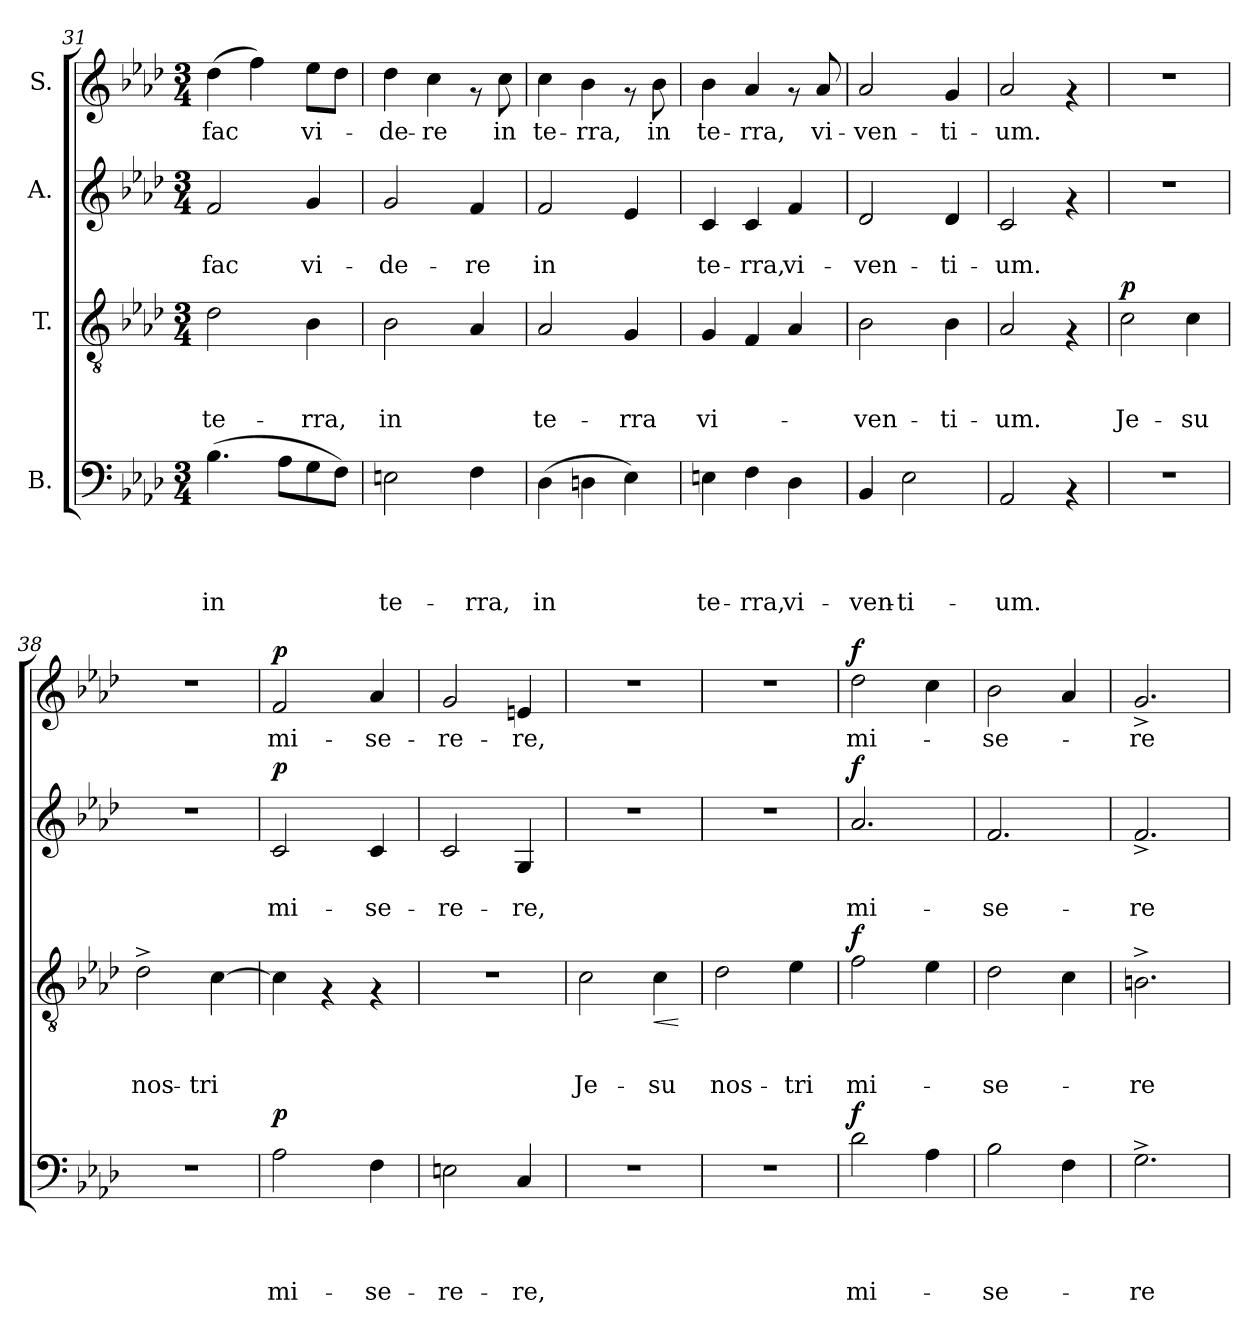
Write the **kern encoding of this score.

**kern	**text	**text	**text	**text	**dynam	**kern	**text	**text	**text	**dynam	**kern	**text	**text	**dynam	**kern	**text	**dynam
*part4	*part4	*part4	*part4	*part4	*part4	*part3	*part3	*part3	*part3	*part3	*part2	*part2	*part2	*part2	*part1	*part1	*part1
*staff4	*staff4	*staff4	*staff4	*staff4	*staff4	*staff3	*staff3	*staff3	*staff3	*staff3	*staff2	*staff2	*staff2	*staff2	*staff1	*staff1	*staff1
*I"B.	*	*	*	*	*	*I"T.	*	*	*	*	*I"A.	*	*	*	*I"S.	*	*
*clefF4	*	*	*	*	*	*clefGv2	*	*	*	*	*clefG2	*	*	*	*clefG2	*	*
*k[b-e-a-d-]	*	*	*	*	*	*k[b-e-a-d-]	*	*	*	*	*k[b-e-a-d-]	*	*	*	*k[b-e-a-d-]	*	*
*A-:	*	*	*	*	*	*A-:	*	*	*	*	*A-:	*	*	*	*A-:	*	*
*M3/4	*	*	*	*	*	*M3/4	*	*	*	*	*M3/4	*	*	*	*M3/4	*	*
=31	=31	=31	=31	=31	=31	=31	=31	=31	=31	=31	=31	=31	=31	=31	=31	=31	=31
!	!	!	!	!LO:LY:b	!	!	!	!	!LO:LY:b	!	!	!	!LO:LY:b	!	!	!LO:LY:b	!
(>4.B-\	.	.	.	in	.	2d-\	.	.	te-	.	2f/	.	fac	.	(>4dd-\	fac	.
.	.	.	.	.	.	.	.	.	.	.	.	.	.	.	4ff\)	.	.
8A-\L	.	.	.	.	.	.	.	.	.	.	.	.	.	.	.	.	.
!	!	!	!	!	!	!	!	!	!LO:LY:b	!	!	!	!LO:LY:b	!	!	!LO:LY:b	!
8G\	.	.	.	.	.	4B-\	.	.	-rra,	.	4g/	.	vi-	.	8ee-\L	vi-	.
8F\J)	.	.	.	.	.	.	.	.	.	.	.	.	.	.	8dd-\J	.	.
=32	=32	=32	=32	=32	=32	=32	=32	=32	=32	=32	=32	=32	=32	=32	=32	=32	=32
!	!	!	!	!LO:LY:b	!	!	!	!	!LO:LY:b	!	!	!	!LO:LY:b	!	!	!LO:LY:b	!
2En\	.	.	.	te-	.	2B-\	.	.	in	.	2g/	.	-de-	.	4dd-\	-de-	.
!	!	!	!	!	!	!	!	!	!	!	!	!	!	!	!	!LO:LY:b	!
.	.	.	.	.	.	.	.	.	.	.	.	.	.	.	4cc\	-re	.
!	!	!	!	!LO:LY:b	!	!	!	!	!	!	!	!	!LO:LY:b	!	!	!	!
4F\	.	.	.	-rra,	.	4A-/	.	.	.	.	4f/	.	-re	.	8rf	.	.
!	!	!	!	!	!	!	!	!	!	!	!	!	!	!	!	!LO:LY:b	!
.	.	.	.	.	.	.	.	.	.	.	.	.	.	.	8cc\	in	.
=33	=33	=33	=33	=33	=33	=33	=33	=33	=33	=33	=33	=33	=33	=33	=33	=33	=33
!	!	!	!	!LO:LY:b	!	!	!	!	!LO:LY:b	!	!	!	!LO:LY:b	!	!	!LO:LY:b	!
(>4D-\	.	.	.	in	.	2A-/	.	.	te-	.	2f/	.	in	.	4cc\	te-	.
!	!	!	!	!	!	!	!	!	!	!	!	!	!	!	!	!LO:LY:b	!
4Dn\	.	.	.	.	.	.	.	.	.	.	.	.	.	.	4b-\	-rra,	.
!	!	!	!	!	!	!	!	!	!LO:LY:b	!	!	!	!	!	!	!	!
4E-\)	.	.	.	.	.	4G/	.	.	-rra	.	4e-/	.	.	.	8rf	.	.
!	!	!	!	!	!	!	!	!	!	!	!	!	!	!	!	!LO:LY:b	!
.	.	.	.	.	.	.	.	.	.	.	.	.	.	.	8b-\	in	.
=34	=34	=34	=34	=34	=34	=34	=34	=34	=34	=34	=34	=34	=34	=34	=34	=34	=34
!	!	!	!	!LO:LY:b	!	!	!	!	!LO:LY:b	!	!	!	!LO:LY:b	!	!	!LO:LY:b	!
4En\	.	.	.	te-	.	4G/	.	.	vi-	.	4c/	.	te-	.	4b-\	te-	.
!	!	!	!	!LO:LY:b	!	!	!	!	!	!	!	!	!LO:LY:b	!	!	!LO:LY:b	!
4F\	.	.	.	-rra,	.	4F/	.	.	.	.	4c/	.	-rra,	.	4a-/	-rra,	.
!	!	!	!	!LO:LY:b	!	!	!	!	!	!	!	!	!LO:LY:b	!	!	!	!
4D-\	.	.	.	vi-	.	4A-/	.	.	.	.	4f/	.	vi-	.	8rf	.	.
!	!	!	!	!	!	!	!	!	!	!	!	!	!	!	!	!LO:LY:b	!
.	.	.	.	.	.	.	.	.	.	.	.	.	.	.	8a-/	vi-	.
=35	=35	=35	=35	=35	=35	=35	=35	=35	=35	=35	=35	=35	=35	=35	=35	=35	=35
!	!	!	!	!LO:LY:b	!	!	!	!	!LO:LY:b	!	!	!	!LO:LY:b	!	!	!LO:LY:b	!
4BB-/	.	.	.	-ven-	.	2B-\	.	.	-ven-	.	2d-/	.	-ven-	.	2a-/	-ven-	.
!	!	!	!	!LO:LY:b	!	!	!	!	!	!	!	!	!	!	!	!	!
2E-\	.	.	.	-ti-	.	.	.	.	.	.	.	.	.	.	.	.	.
!	!	!	!	!	!	!	!	!	!LO:LY:b	!	!	!	!LO:LY:b	!	!	!LO:LY:b	!
.	.	.	.	.	.	4B-\	.	.	-ti-	.	4d-/	.	-ti-	.	4g/	-ti-	.
=36	=36	=36	=36	=36	=36	=36	=36	=36	=36	=36	=36	=36	=36	=36	=36	=36	=36
!	!	!	!	!LO:LY:b	!	!	!	!	!LO:LY:b	!	!	!	!LO:LY:b	!	!	!LO:LY:b	!
2AA-/	.	.	.	-um.	.	2A-/	.	.	-um.	.	2c/	.	-um.	.	2a-/	-um.	.
4rAA	.	.	.	.	.	4rF	.	.	.	.	4rf	.	.	.	4rf	.	.
!!LO:PB:g=z
=37	=37	=37	=37	=37	=37	=37	=37	=37	=37	=37	=37	=37	=37	=37	=37	=37	=37
!	!	!	!	!	!	!	!	!	!LO:LY:b	!LO:DY:a	!	!	!	!	!	!	!
2.r	.	.	.	.	.	2c\	.	.	Je-	p	2.r	.	.	.	2.r	.	.
!	!	!	!	!	!	!	!	!	!LO:LY:b	!	!	!	!	!	!	!	!
.	.	.	.	.	.	4c\	.	.	-su	.	.	.	.	.	.	.	.
=38	=38	=38	=38	=38	=38	=38	=38	=38	=38	=38	=38	=38	=38	=38	=38	=38	=38
!	!	!	!	!	!	!	!	!	!LO:LY:b	!	!	!	!	!	!	!	!
2.r	.	.	.	.	.	2d-^>\	.	.	nos-	.	2.r	.	.	.	2.r	.	.
!	!	!	!	!	!	!	!	!	!LO:LY:b	!	!	!	!	!	!	!	!
.	.	.	.	.	.	[>4c\	.	.	-tri	.	.	.	.	.	.	.	.
=39	=39	=39	=39	=39	=39	=39	=39	=39	=39	=39	=39	=39	=39	=39	=39	=39	=39
!	!	!	!	!LO:LY:b	!LO:DY:a	!	!	!	!	!	!	!	!LO:LY:b	!LO:DY:a	!	!LO:LY:b	!LO:DY:a
2A-\	.	.	.	mi-	p	4c\]	.	.	.	.	2c/	.	mi-	p	2f/	mi-	p
.	.	.	.	.	.	4rF	.	.	.	.	.	.	.	.	.	.	.
!	!	!	!	!LO:LY:b	!	!	!	!	!	!	!	!	!LO:LY:b	!	!	!LO:LY:b	!
4F\	.	.	.	-se-	.	4rF	.	.	.	.	4c/	.	-se-	.	4a-/	-se-	.
=40	=40	=40	=40	=40	=40	=40	=40	=40	=40	=40	=40	=40	=40	=40	=40	=40	=40
!	!	!	!	!LO:LY:b	!	!	!	!	!	!	!	!	!LO:LY:b	!	!	!LO:LY:b	!
2En\	.	.	.	-re-	.	2.r	.	.	.	.	2c/	.	-re-	.	2g/	-re-	.
!	!	!	!	!LO:LY:b	!	!	!	!	!	!	!	!	!LO:LY:b	!	!	!LO:LY:b	!
4C/	.	.	.	-re,	.	.	.	.	.	.	4G/	.	-re,	.	4en/	-re,	.
=41	=41	=41	=41	=41	=41	=41	=41	=41	=41	=41	=41	=41	=41	=41	=41	=41	=41
!	!	!	!	!	!	!	!	!	!LO:LY:b	!	!	!	!	!	!	!	!
2.r	.	.	.	.	.	2c\	.	.	Je-	.	2.r	.	.	.	2.r	.	.
!	!	!	!	!	!	!	!	!	!LO:LY:b	!LO:HP:b	!	!	!	!	!	!	!
.	.	.	.	.	.	4c\	.	.	-su	<	.	.	.	.	.	.	.
.	.	.	.	.	.	.	.	.	.	[	.	.	.	.	.	.	.
=42	=42	=42	=42	=42	=42	=42	=42	=42	=42	=42	=42	=42	=42	=42	=42	=42	=42
!	!	!	!	!	!	!	!	!	!LO:LY:b	!	!	!	!	!	!	!	!
2.r	.	.	.	.	.	2d-\	.	.	nos-	.	2.r	.	.	.	2.r	.	.
!	!	!	!	!	!	!	!	!	!LO:LY:b	!	!	!	!	!	!	!	!
.	.	.	.	.	.	4e-\	.	.	-tri	.	.	.	.	.	.	.	.
=43	=43	=43	=43	=43	=43	=43	=43	=43	=43	=43	=43	=43	=43	=43	=43	=43	=43
!	!	!	!	!LO:LY:b	!LO:DY:a	!	!	!	!LO:LY:b	!LO:DY:a	!	!	!LO:LY:b	!LO:DY:a	!	!LO:LY:b	!LO:DY:a
2d-\	.	.	.	mi-	f	2f\	.	.	mi-	f	2.a-/	.	mi-	f	2dd-\	mi-	f
4A-\	.	.	.	.	.	4e-\	.	.	.	.	.	.	.	.	4cc\	.	.
=44	=44	=44	=44	=44	=44	=44	=44	=44	=44	=44	=44	=44	=44	=44	=44	=44	=44
!	!	!	!	!LO:LY:b	!	!	!	!	!LO:LY:b	!	!	!	!LO:LY:b	!	!	!LO:LY:b	!
2B-\	.	.	.	-se-	.	2d-\	.	.	-se-	.	2.f/	.	-se-	.	2b-\	-se-	.
4F\	.	.	.	.	.	4c\	.	.	.	.	.	.	.	.	4a-/	.	.
=45	=45	=45	=45	=45	=45	=45	=45	=45	=45	=45	=45	=45	=45	=45	=45	=45	=45
!	!	!	!	!LO:LY:b	!	!	!	!	!LO:LY:b	!	!	!	!LO:LY:b	!	!	!LO:LY:b	!
2.G^>\	.	.	.	-re-	.	2.Bn^>\	.	.	-re-	.	2.f^</	.	-re-	.	2.g^</	-re-	.
=	=	=	=	=	=	=	=	=	=	=	=	=	=	=	=	=	=
*-	*-	*-	*-	*-	*-	*-	*-	*-	*-	*-	*-	*-	*-	*-	*-	*-	*-
